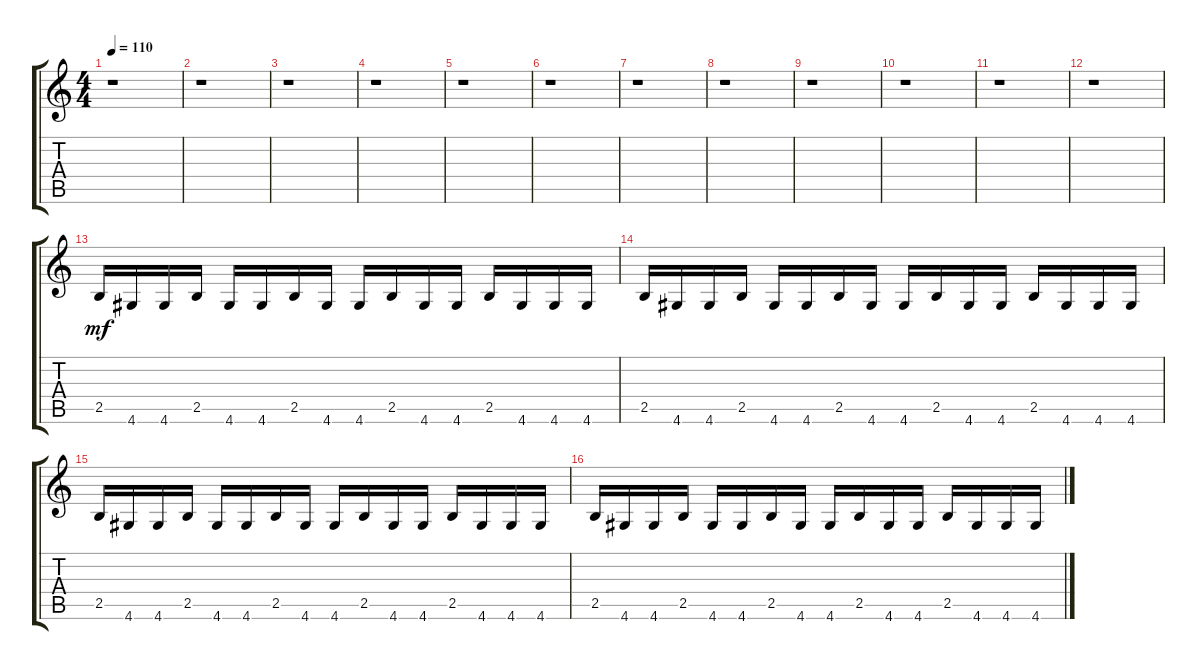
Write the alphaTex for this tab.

\track "" {instrument distortionguitar}
\staff {score tabs}
\tuning (E4 B3 G3 D3 A2 E2) {hide}
\ts (4 4)
\tempo 110
\clef g2
\ks c
r.1{dy f} |
r.1 |
r.1 |
r.1 |
r.1 |
r.1 |
r.1 |
r.1 |
r.1 |
r.1 |
r.1 |
r.1 |
2.5.16{dy mf} 4.6.16 4.6.16 2.5.16 4.6.16 4.6.16 2.5.16 4.6.16 4.6.16 2.5.16 4.6.16 4.6.16 2.5.16 4.6.16 4.6.16 4.6.16 |
2.5.16 4.6.16 4.6.16 2.5.16 4.6.16 4.6.16 2.5.16 4.6.16 4.6.16 2.5.16 4.6.16 4.6.16 2.5.16 4.6.16 4.6.16 4.6.16 |
2.5.16 4.6.16 4.6.16 2.5.16 4.6.16 4.6.16 2.5.16 4.6.16 4.6.16 2.5.16 4.6.16 4.6.16 2.5.16 4.6.16 4.6.16 4.6.16 |
2.5.16 4.6.16 4.6.16 2.5.16 4.6.16 4.6.16 2.5.16 4.6.16 4.6.16 2.5.16 4.6.16 4.6.16 2.5.16 4.6.16 4.6.16 4.6.16
